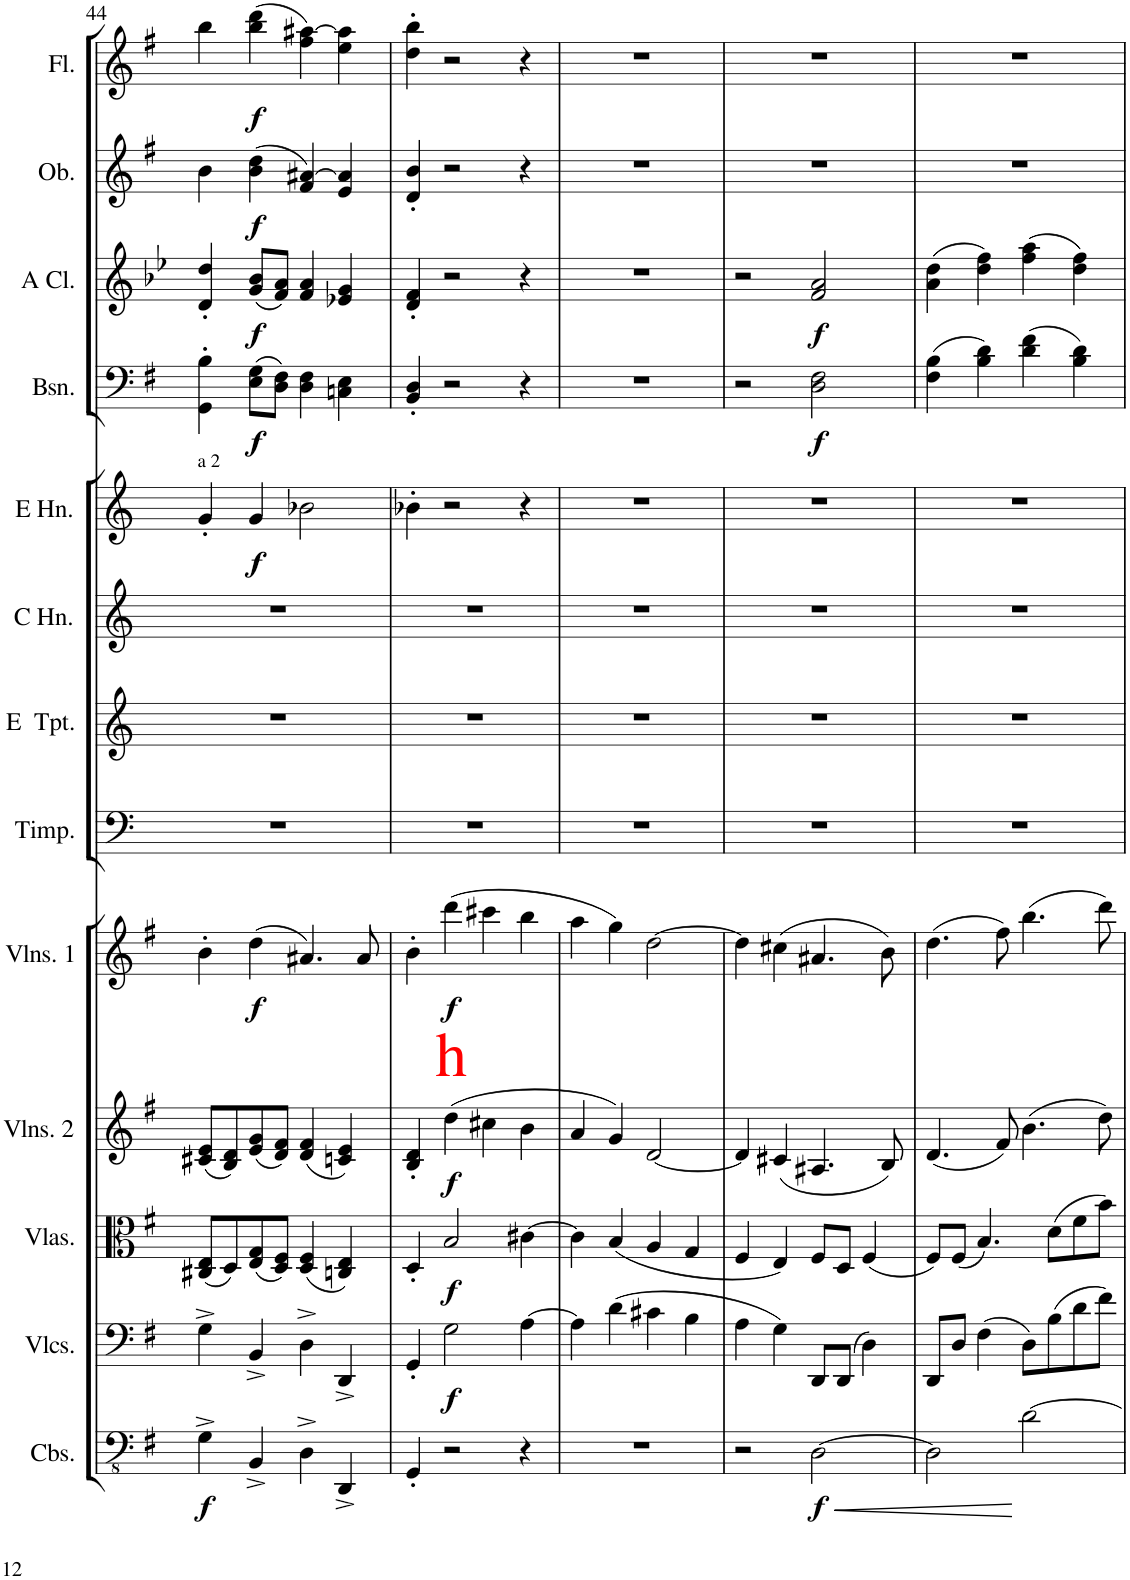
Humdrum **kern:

**kern	**dynam	**kern	**dynam	**kern	**dynam	**kern	**dynam	**kern	**text	**dynam	**kern	**kern	**kern	**kern	**dynam	**kern	**dynam	**kern	**dynam	**kern	**dynam	**kern	**dynam
*part13	*part13	*part12	*part12	*part11	*part11	*part10	*part10	*part9	*part9	*part9	*part8	*part7	*part6	*part5	*part5	*part4	*part4	*part3	*part3	*part2	*part2	*part1	*part1
*staff13	*staff13	*staff12	*staff12	*staff11	*staff11	*staff10	*staff10	*staff9	*staff9	*staff9	*staff8	*staff7	*staff6	*staff5	*staff5	*staff4	*staff4	*staff3	*staff3	*staff2	*staff2	*staff1	*staff1
*I"Contrabasses	*	*I"Violoncellos	*	*I"Violas	*	*I"Violins 2	*	*I"Violins 1	*	*	*I"Timpani in B and E	*I"Trumpet 1 2 in E	*I"Horn 3 4  in C	*I"Horn 1 2 in E	*	*I"Bassoon 1 2	*	*I"A Clarinet 1 2	*	*I"Oboe 1 2	*	*I"Flute 1 2	*
*I'Cbs.	*	*I'Vlcs.	*	*I'Vlas.	*	*I'Vlns. 2	*	*I'Vlns. 1	*	*	*I'Timp.	*	*	*	*	*I'Bsn.	*	*I'A Cl.	*	*I'Ob.	*	*I'Fl.	*
!!LO:PB:g=z
*clefFv4	*	*clefF4	*	*clefC3	*	*clefG2	*	*clefG2	*	*	*clefF4	*clefG2	*clefG2	*clefG2	*	*clefF4	*	*clefG2	*	*clefG2	*	*clefG2	*
*	*	*	*	*	*	*	*	*	*	*	*	*Trd-2c-4	*Trd7c12	*Trd5c8	*	*	*	*Trd2c3	*	*	*	*	*
*k[f#]	*	*k[f#]	*	*k[f#]	*	*k[f#]	*	*k[f#]	*	*	*k[]	*k[]	*k[]	*k[]	*	*k[f#]	*	*k[b-e-]	*	*k[f#]	*	*k[f#]	*
*M2/2	*	*M2/2	*	*M2/2	*	*M2/2	*	*M2/2	*	*	*M2/2	*M2/2	*M2/2	*M2/2	*	*M2/2	*	*M2/2	*	*M2/2	*	*M2/2	*
*met(c|)	*	*met(c|)	*	*met(c|)	*	*met(c|)	*	*met(c|)	*	*	*met(c|)	*met(c|)	*met(c|)	*met(c|)	*	*met(c|)	*	*met(c|)	*	*met(c|)	*	*met(c|)	*
=44	=44	=44	=44	=44	=44	=44	=44	=44	=44	=44	=44	=44	=44	=44	=44	=44	=44	=44	=44	=44	=44	=44	=44
!	!	!	!	!	!	!	!	!	!	!	!	!	!	!LO:TX:a:t=a 2	!	!	!	!	!	!	!	!	!
!	!LO:DY:b	!	!	!	!	!	!	!	!	!	!	!	!	!	!	!	!	!	!	!	!	!	!
4GG^\	f	4G^\	.	(8C#X/ 8E/L	.	(8c#X/ 8e/L	.	4b'\	.	.	1r	1r	1r	4g'/	.	4GG\' 4B\'	.	4d/' 4dd/'	.	4b\	.	4bb\	.
.	.	.	.	8D/)	.	8B/ 8d/)	.	.	.	.	.	.	.	.	.	.	.	.	.	.	.	.	.
!	!	!	!	!	!	!	!	!	!	!LO:DY:b	!	!	!	!	!LO:DY:b	!	!LO:DY:b	!	!LO:DY:b	!	!LO:DY:b	!	!LO:DY:b
4BBB^/	.	4BB^/	.	(8E/ 8G/	.	(8e/ 8g/	.	(4dd\	.	f	.	.	.	4g/	f	(8E\ 8G\L	f	(8g/ 8b-/L	f	(4b\ 4dd\	f	(4bb\ 4ddd\	f
.	.	.	.	8D/ 8F#/J)	.	8d/ 8f#/J)	.	.	.	.	.	.	.	.	.	8D\ 8F#\J)	.	8f/ 8a/J)	.	.	.	.	.
4DD^\	.	4D^\	.	(4D/ 4F#/	.	(4d/ 4f#/	.	4.a#X/)	.	.	.	.	.	2b-X\	.	4D\ 4F#\	.	4f/ 4a/	.	4f#/ [4a#X/)	.	4ff#\ [4aa#X\)	.
4DDD^/	.	4DD^/	.	4Cn/ 4E/)	.	4cn/ 4e/)	.	.	.	.	.	.	.	.	.	4Cn\ 4E\	.	4e-X/ 4g/	.	4e/ 4a#/]	.	4ee\ 4aa#\]	.
.	.	.	.	.	.	.	.	8a#/	.	.	.	.	.	.	.	.	.	.	.	.	.	.	.
=45	=45	=45	=45	=45	=45	=45	=45	=45	=45	=45	=45	=45	=45	=45	=45	=45	=45	=45	=45	=45	=45	=45	=45
4GGG'/	.	4GG'/	.	4D'/	.	4B/' 4d/'	.	4b'\	.	.	1r	1r	1r	4b-X'\	.	4BB/' 4D/'	.	4d/' 4f/'	.	4d/' 4b/'	.	4dd\' 4bb\'	.
!	!	!	!LO:DY:b	!	!LO:DY:b	!	!LO:DY:b	!	!LO:LY:b:color=#FF0000	!LO:DY:b	!	!	!	!	!	!	!	!	!	!	!	!	!
2r	.	2G\	f	2B/	f	(4dd\	f	(4ddd\	h	f	.	.	.	2r	.	2r	.	2r	.	2r	.	2r	.
.	.	.	.	.	.	4cc#X\	.	4ccc#X\	.	.	.	.	.	.	.	.	.	.	.	.	.	.	.
4r	.	[4A\	.	[4c#X\	.	4b\	.	4bb\	.	.	.	.	.	4r	.	4r	.	4r	.	4r	.	4r	.
=46	=46	=46	=46	=46	=46	=46	=46	=46	=46	=46	=46	=46	=46	=46	=46	=46	=46	=46	=46	=46	=46	=46	=46
1r	.	4A\]	.	4c#\]	.	4a/	.	4aa\	.	.	1r	1r	1r	1r	.	1r	.	1r	.	1r	.	1r	.
.	.	(4d\	.	(4B/	.	4g/)	.	4gg\)	.	.	.	.	.	.	.	.	.	.	.	.	.	.	.
.	.	4c#X\	.	4A/	.	[2d/	.	[2dd\	.	.	.	.	.	.	.	.	.	.	.	.	.	.	.
.	.	4B\	.	4G/	.	.	.	.	.	.	.	.	.	.	.	.	.	.	.	.	.	.	.
=47	=47	=47	=47	=47	=47	=47	=47	=47	=47	=47	=47	=47	=47	=47	=47	=47	=47	=47	=47	=47	=47	=47	=47
2r	.	4A\	.	4F#/	.	4d/]	.	4dd\]	.	.	1r	1r	1r	1r	.	2r	.	2r	.	1r	.	1r	.
.	.	4G\)	.	4E/)	.	(4c#X/	.	(4cc#X\	.	.	.	.	.	.	.	.	.	.	.	.	.	.	.
!	!LO:DY:b	!	!	!	!	!	!	!	!	!	!	!	!	!	!	!	!LO:DY:b	!	!LO:DY:b	!	!	!	!
[2DD\	f	8DD/L	.	8F#/L	.	4.A#X/	.	4.a#X/	.	.	.	.	.	.	.	2D\ 2F#\	f	2f/ 2a/	f	.	.	.	.
.	.	(8DD/J	.	8D/J	.	.	.	.	.	.	.	.	.	.	.	.	.	.	.	.	.	.	.
.	.	4D\)	.	(4F#/	.	.	.	.	.	.	.	.	.	.	.	.	.	.	.	.	.	.	.
.	.	.	.	.	.	8B/)	.	8b\)	.	.	.	.	.	.	.	.	.	.	.	.	.	.	.
=48	=48	=48	=48	=48	=48	=48	=48	=48	=48	=48	=48	=48	=48	=48	=48	=48	=48	=48	=48	=48	=48	=48	=48
2DD\]	.	8DD/L	.	8F#/L)	.	(4.d/	.	(4.dd\	.	.	1r	1r	1r	1r	.	(4F#\ 4B\	.	(4a\ 4dd\	.	1r	.	1r	.
.	.	8D/J	.	(8F#/J	.	.	.	.	.	.	.	.	.	.	.	.	.	.	.	.	.	.	.
.	.	(4F#\	.	4.B/)	.	.	.	.	.	.	.	.	.	.	.	4B\ 4d\)	.	4dd\ 4ff\)	.	.	.	.	.
.	.	.	.	.	.	8f#/)	.	8ff#\)	.	.	.	.	.	.	.	.	.	.	.	.	.	.	.
[2D\	.	8D\L)	.	.	.	(4.b\	.	(4.bb\	.	.	.	.	.	.	.	(4d\ 4f#\	.	(4ff\ 4aa\	.	.	.	.	.
.	.	(8B\	.	(8d\L	.	.	.	.	.	.	.	.	.	.	.	.	.	.	.	.	.	.	.
.	.	8d\	.	8f#\	.	.	.	.	.	.	.	.	.	.	.	4B\ 4d\)	.	4dd\ 4ff\)	.	.	.	.	.
.	.	8f#\J)	.	8b\J)	.	8dd\)	.	8ddd\)	.	.	.	.	.	.	.	.	.	.	.	.	.	.	.
=	=	=	=	=	=	=	=	=	=	=	=	=	=	=	=	=	=	=	=	=	=	=	=
*-	*-	*-	*-	*-	*-	*-	*-	*-	*-	*-	*-	*-	*-	*-	*-	*-	*-	*-	*-	*-	*-	*-	*-
